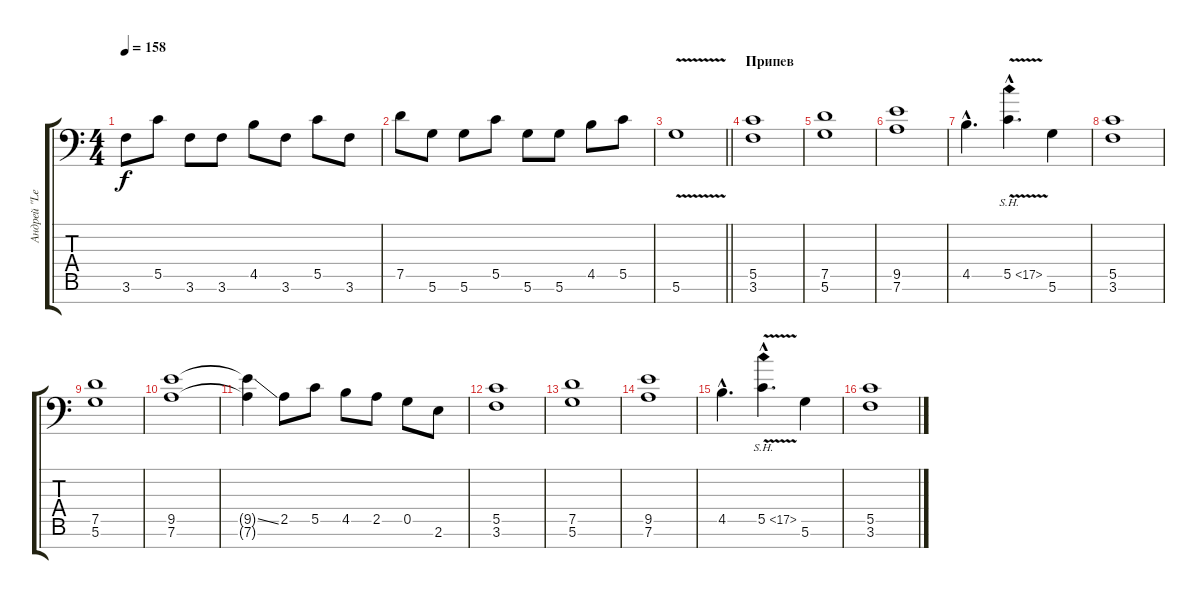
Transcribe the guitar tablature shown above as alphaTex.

\track ("Андрей \"Leo\" Леонтьев" "Андрей \"Le") {instrument distortionguitar}
\staff {score tabs}
\tuning (D4 A3 F3 C3 G2 D2 A1) {hide}
\ts (4 4)
\tempo 158
\clef f4
\ks c
3.6.8{dy f} 5.5.8 3.6.8 3.6.8 4.5.8 3.6.8 5.5.8 3.6.8 |
7.5.8 5.6.8 5.6.8 5.5.8 5.6.8 5.6.8 4.5.8 5.5.8 |
\barLineRight lightlight
5.6{v}.1 |
\section ("" "Припев")
(5.5 3.6).1 |
(7.5 5.6).1 |
(9.5 7.6).1 |
4.5{hac}.4{d} 5.5{sh 12 v hac}.4{d} 5.6.4 |
(5.5 3.6).1 |
(7.5 5.6).1 |
(9.5 7.6).1 |
(9.5{ss t} 7.6{t}).4 2.5.8 5.5.8 4.5.8 2.5.8 0.5.8 2.6.8 |
(5.5 3.6).1 |
(7.5 5.6).1 |
(9.5 7.6).1 |
4.5{hac}.4{d} 5.5{sh 12 v hac}.4{d} 5.6.4 |
(5.5 3.6).1
